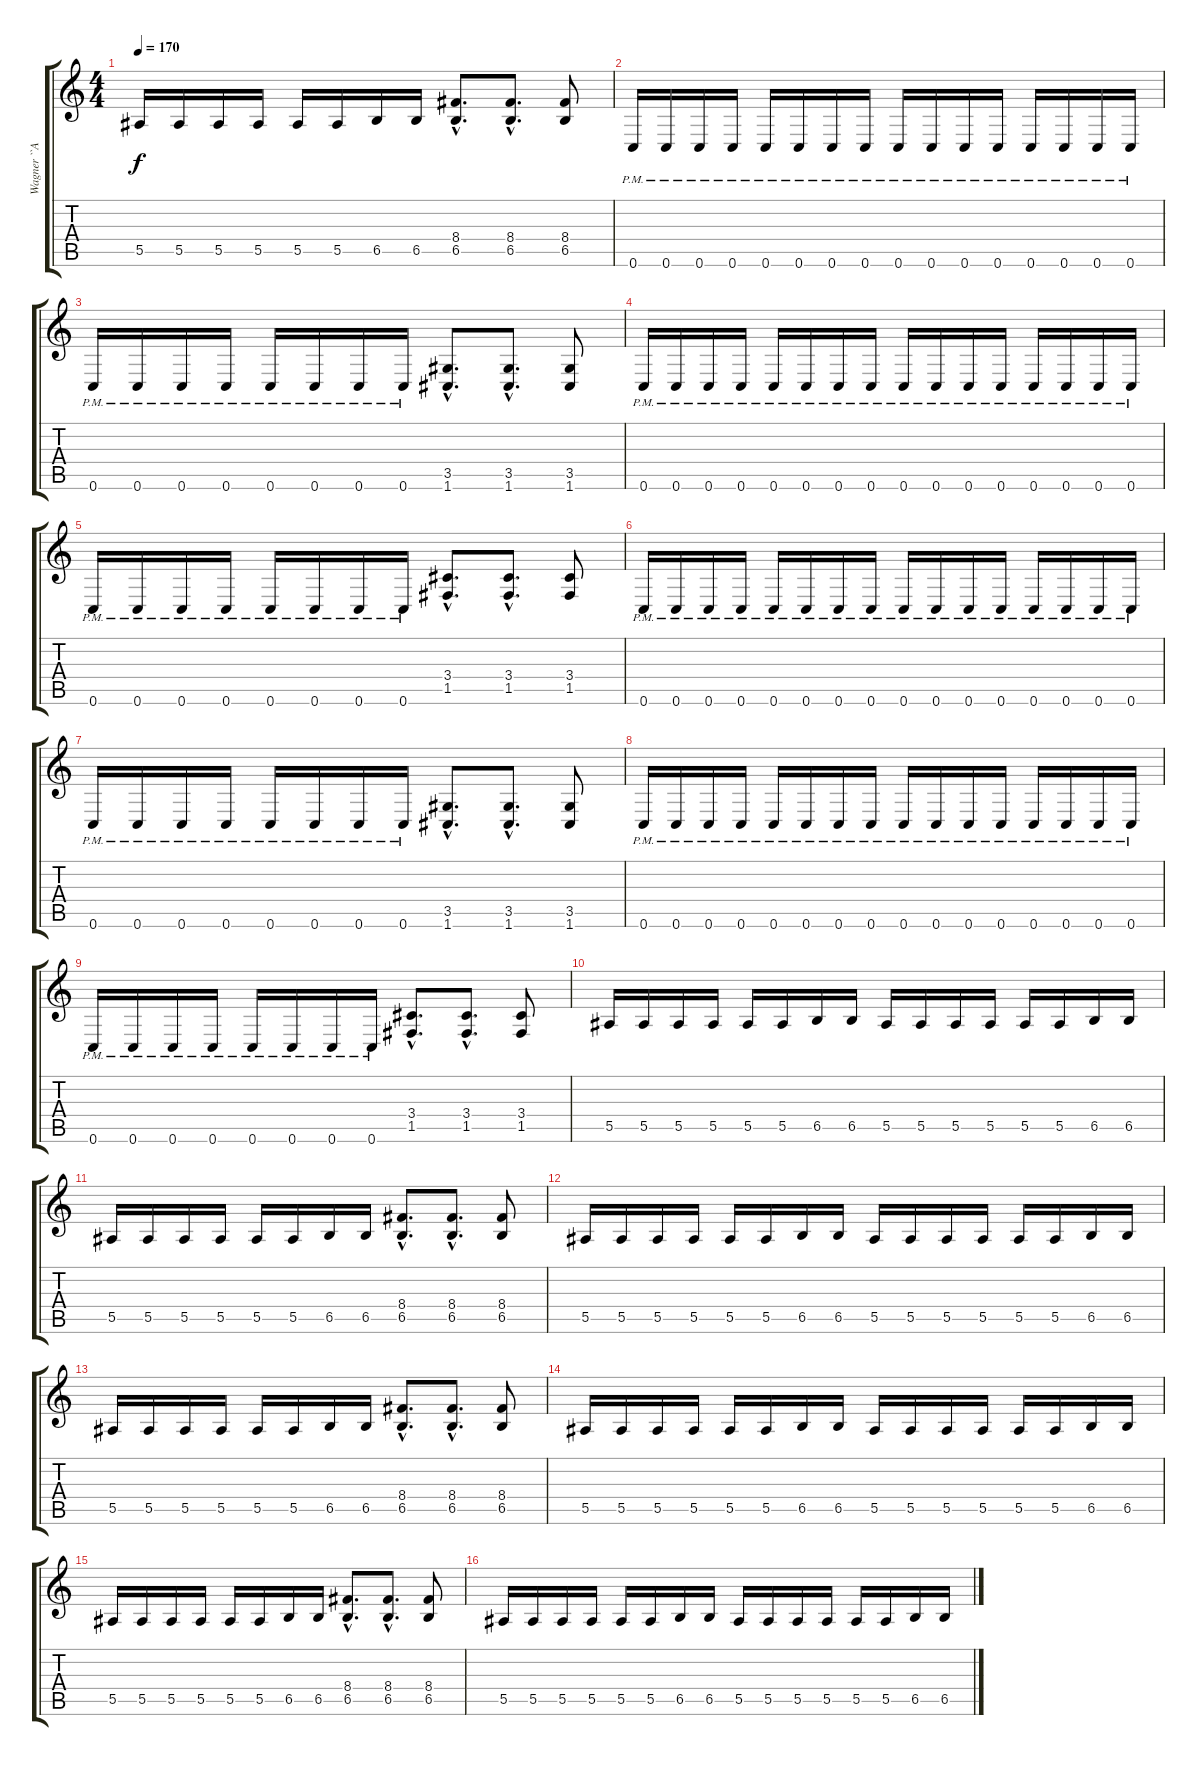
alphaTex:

\track ("Wagner ``Antichrist`` Lamourier" "Wagner ``A") {instrument distortionguitar}
\staff {score tabs}
\tuning (C4 G3 Eb3 Bb2 F2 C2) {hide}
\ts (4 4)
\tempo 170
\clef g2
\ks c
5.5.16{dy f} 5.5.16 5.5.16 5.5.16 5.5.16 5.5.16 6.5.16 6.5.16 (8.4{hac} 6.5{hac}).8{d} (8.4{hac} 6.5{hac}).8{d} (8.4 6.5).8 |
0.6{pm}.16 0.6{pm}.16 0.6{pm}.16 0.6{pm}.16 0.6{pm}.16 0.6{pm}.16 0.6{pm}.16 0.6{pm}.16 0.6{pm}.16 0.6{pm}.16 0.6{pm}.16 0.6{pm}.16 0.6{pm}.16 0.6{pm}.16 0.6{pm}.16 0.6{pm}.16 |
0.6{pm}.16 0.6{pm}.16 0.6{pm}.16 0.6{pm}.16 0.6{pm}.16 0.6{pm}.16 0.6{pm}.16 0.6{pm}.16 (3.5{hac} 1.6{hac}).8{d} (3.5{hac} 1.6{hac}).8{d} (3.5 1.6).8 |
0.6{pm}.16 0.6{pm}.16 0.6{pm}.16 0.6{pm}.16 0.6{pm}.16 0.6{pm}.16 0.6{pm}.16 0.6{pm}.16 0.6{pm}.16 0.6{pm}.16 0.6{pm}.16 0.6{pm}.16 0.6{pm}.16 0.6{pm}.16 0.6{pm}.16 0.6{pm}.16 |
0.6{pm}.16 0.6{pm}.16 0.6{pm}.16 0.6{pm}.16 0.6{pm}.16 0.6{pm}.16 0.6{pm}.16 0.6{pm}.16 (3.4{hac} 1.5{hac}).8{d} (3.4{hac} 1.5{hac}).8{d} (3.4 1.5).8 |
0.6{pm}.16 0.6{pm}.16 0.6{pm}.16 0.6{pm}.16 0.6{pm}.16 0.6{pm}.16 0.6{pm}.16 0.6{pm}.16 0.6{pm}.16 0.6{pm}.16 0.6{pm}.16 0.6{pm}.16 0.6{pm}.16 0.6{pm}.16 0.6{pm}.16 0.6{pm}.16 |
0.6{pm}.16 0.6{pm}.16 0.6{pm}.16 0.6{pm}.16 0.6{pm}.16 0.6{pm}.16 0.6{pm}.16 0.6{pm}.16 (3.5{hac} 1.6{hac}).8{d} (3.5{hac} 1.6{hac}).8{d} (3.5 1.6).8 |
0.6{pm}.16 0.6{pm}.16 0.6{pm}.16 0.6{pm}.16 0.6{pm}.16 0.6{pm}.16 0.6{pm}.16 0.6{pm}.16 0.6{pm}.16 0.6{pm}.16 0.6{pm}.16 0.6{pm}.16 0.6{pm}.16 0.6{pm}.16 0.6{pm}.16 0.6{pm}.16 |
0.6{pm}.16 0.6{pm}.16 0.6{pm}.16 0.6{pm}.16 0.6{pm}.16 0.6{pm}.16 0.6{pm}.16 0.6{pm}.16 (3.4{hac} 1.5{hac}).8{d} (3.4{hac} 1.5{hac}).8{d} (3.4 1.5).8 |
5.5.16 5.5.16 5.5.16 5.5.16 5.5.16 5.5.16 6.5.16 6.5.16 5.5.16 5.5.16 5.5.16 5.5.16 5.5.16 5.5.16 6.5.16 6.5.16 |
5.5.16 5.5.16 5.5.16 5.5.16 5.5.16 5.5.16 6.5.16 6.5.16 (8.4{hac} 6.5{hac}).8{d} (8.4{hac} 6.5{hac}).8{d} (8.4 6.5).8 |
5.5.16 5.5.16 5.5.16 5.5.16 5.5.16 5.5.16 6.5.16 6.5.16 5.5.16 5.5.16 5.5.16 5.5.16 5.5.16 5.5.16 6.5.16 6.5.16 |
5.5.16 5.5.16 5.5.16 5.5.16 5.5.16 5.5.16 6.5.16 6.5.16 (8.4{hac} 6.5{hac}).8{d} (8.4{hac} 6.5{hac}).8{d} (8.4 6.5).8 |
5.5.16 5.5.16 5.5.16 5.5.16 5.5.16 5.5.16 6.5.16 6.5.16 5.5.16 5.5.16 5.5.16 5.5.16 5.5.16 5.5.16 6.5.16 6.5.16 |
5.5.16 5.5.16 5.5.16 5.5.16 5.5.16 5.5.16 6.5.16 6.5.16 (8.4{hac} 6.5{hac}).8{d} (8.4{hac} 6.5{hac}).8{d} (8.4 6.5).8 |
5.5.16 5.5.16 5.5.16 5.5.16 5.5.16 5.5.16 6.5.16 6.5.16 5.5.16 5.5.16 5.5.16 5.5.16 5.5.16 5.5.16 6.5.16 6.5.16
